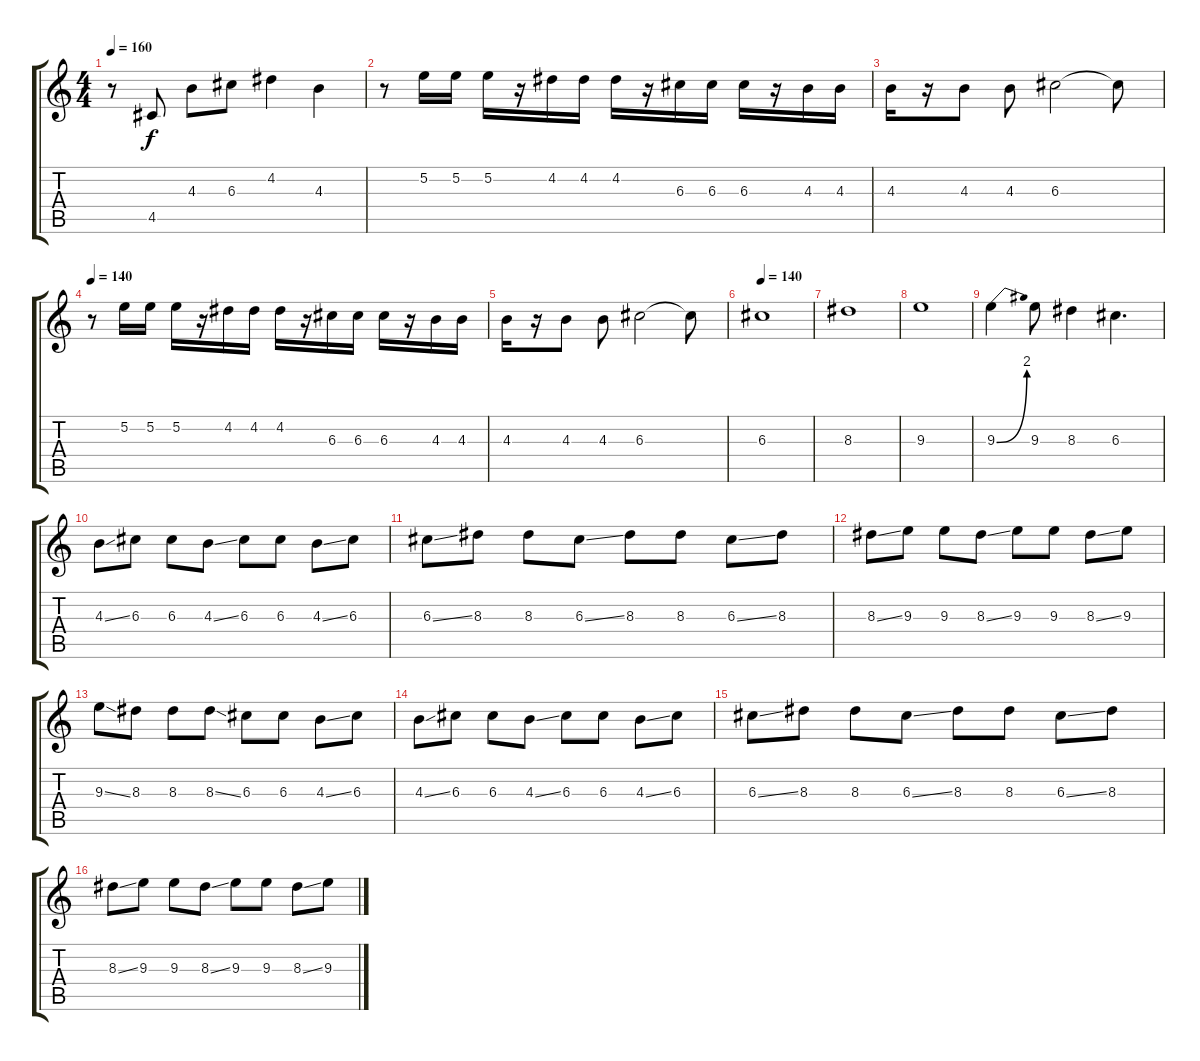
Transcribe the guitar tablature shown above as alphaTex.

\track "" {instrument electricguitarclean}
\staff {score tabs}
\tuning (E4 B3 G3 D3 A2 E2) {hide}
\ts (4 4)
\tempo 160
\clef g2
\ks c
r.8{dy f} 4.5.8 4.3.8 6.3.8 4.2.4 4.3.4 |
r.8 5.2.16 5.2.16 5.2.16 r.16 4.2.16 4.2.16 4.2.16 r.16 6.3.16 6.3.16 6.3.16 r.16 4.3.16 4.3.16 |
4.3.16 r.16 4.3.8 4.3.8 6.3.2 6.3{t}.8 |
\tempo 140
r.8 5.2.16 5.2.16 5.2.16 r.16 4.2.16 4.2.16 4.2.16 r.16 6.3.16 6.3.16 6.3.16 r.16 4.3.16 4.3.16 |
4.3.16 r.16 4.3.8 4.3.8 6.3.2 6.3{t}.8 |
\tempo 140
6.3.1 |
8.3.1 |
9.3.1 |
9.3{be (bend 0 0 60 8)}.4 9.3.8 8.3.4 6.3.4{d} |
4.3{ss}.8 6.3.8 6.3.8 4.3{ss}.8 6.3.8 6.3.8 4.3{ss}.8 6.3.8 |
6.3{ss}.8 8.3.8 8.3.8 6.3{ss}.8 8.3.8 8.3.8 6.3{ss}.8 8.3.8 |
8.3{ss}.8 9.3.8 9.3.8 8.3{ss}.8 9.3.8 9.3.8 8.3{ss}.8 9.3.8 |
9.3{ss}.8 8.3.8 8.3.8 8.3{ss}.8 6.3.8 6.3.8 4.3{ss}.8 6.3.8 |
4.3{ss}.8 6.3.8 6.3.8 4.3{ss}.8 6.3.8 6.3.8 4.3{ss}.8 6.3.8 |
6.3{ss}.8 8.3.8 8.3.8 6.3{ss}.8 8.3.8 8.3.8 6.3{ss}.8 8.3.8 |
8.3{ss}.8 9.3.8 9.3.8 8.3{ss}.8 9.3.8 9.3.8 8.3{ss}.8 9.3.8
